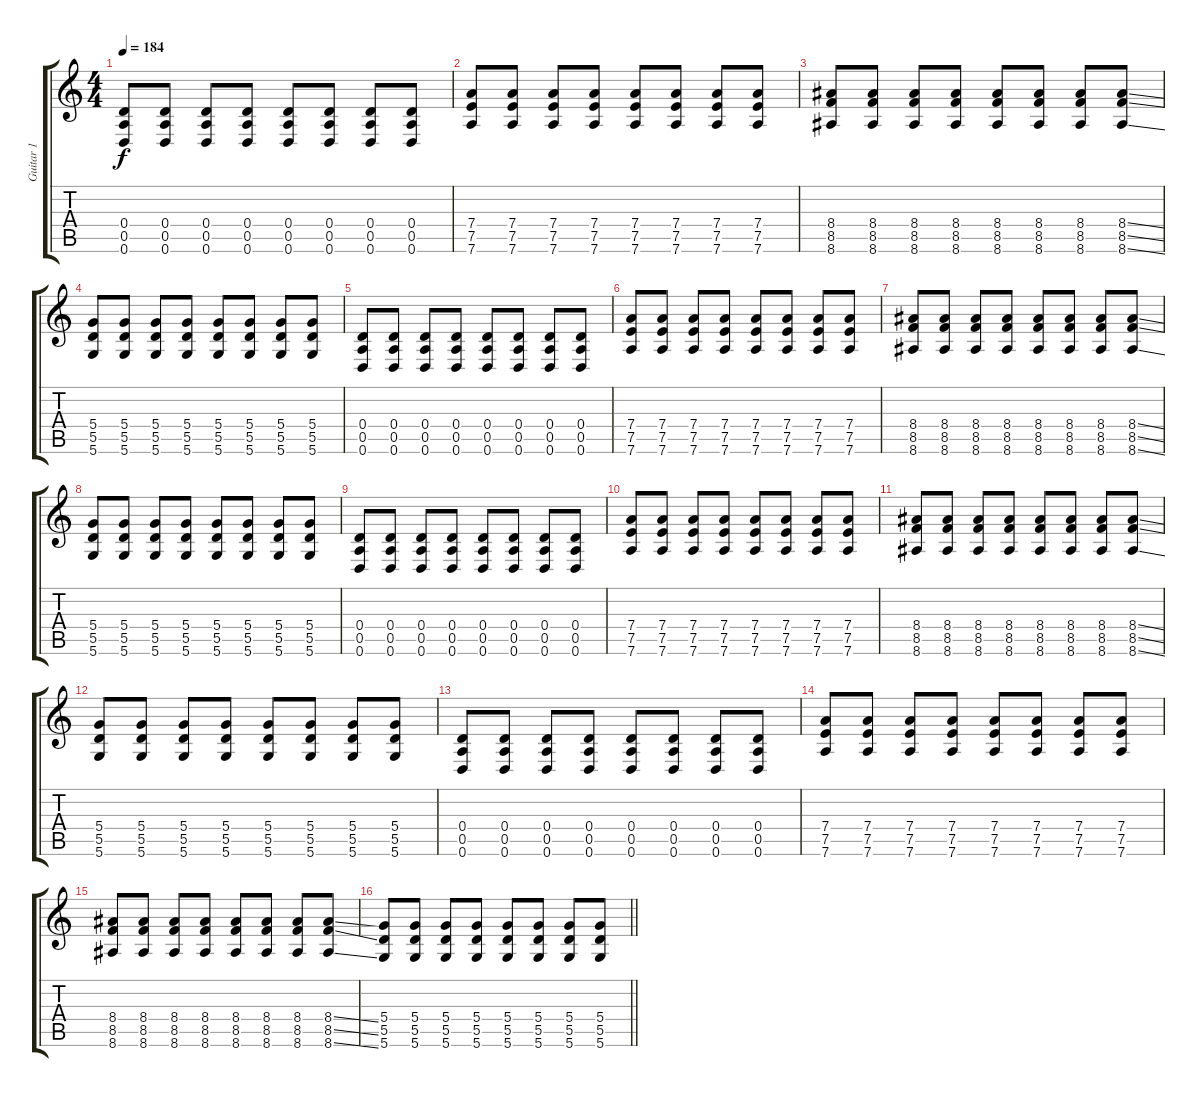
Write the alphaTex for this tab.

\track ("Guitar 1" "Guitar 1") {instrument distortionguitar}
\staff {score tabs}
\tuning (E4 B3 G3 D3 A2 D2) {hide}
\ts (4 4)
\tempo 184
\clef g2
\ks c
(0.4 0.5 0.6).8{dy f} (0.4 0.5 0.6).8 (0.4 0.5 0.6).8 (0.4 0.5 0.6).8 (0.4 0.5 0.6).8 (0.4 0.5 0.6).8 (0.4 0.5 0.6).8 (0.4 0.5 0.6).8 |
(7.4 7.5 7.6).8 (7.4 7.5 7.6).8 (7.4 7.5 7.6).8 (7.4 7.5 7.6).8 (7.4 7.5 7.6).8 (7.4 7.5 7.6).8 (7.4 7.5 7.6).8 (7.4 7.5 7.6).8 |
(8.4 8.5 8.6).8 (8.4 8.5 8.6).8 (8.4 8.5 8.6).8 (8.4 8.5 8.6).8 (8.4 8.5 8.6).8 (8.4 8.5 8.6).8 (8.4 8.5 8.6).8 (8.4{ss} 8.5{ss} 8.6{ss}).8 |
(5.4 5.5 5.6).8 (5.4 5.5 5.6).8 (5.4 5.5 5.6).8 (5.4 5.5 5.6).8 (5.4 5.5 5.6).8 (5.4 5.5 5.6).8 (5.4 5.5 5.6).8 (5.4 5.5 5.6).8 |
(0.4 0.5 0.6).8 (0.4 0.5 0.6).8 (0.4 0.5 0.6).8 (0.4 0.5 0.6).8 (0.4 0.5 0.6).8 (0.4 0.5 0.6).8 (0.4 0.5 0.6).8 (0.4 0.5 0.6).8 |
(7.4 7.5 7.6).8 (7.4 7.5 7.6).8 (7.4 7.5 7.6).8 (7.4 7.5 7.6).8 (7.4 7.5 7.6).8 (7.4 7.5 7.6).8 (7.4 7.5 7.6).8 (7.4 7.5 7.6).8 |
(8.4 8.5 8.6).8 (8.4 8.5 8.6).8 (8.4 8.5 8.6).8 (8.4 8.5 8.6).8 (8.4 8.5 8.6).8 (8.4 8.5 8.6).8 (8.4 8.5 8.6).8 (8.4{ss} 8.5{ss} 8.6{ss}).8 |
(5.4 5.5 5.6).8 (5.4 5.5 5.6).8 (5.4 5.5 5.6).8 (5.4 5.5 5.6).8 (5.4 5.5 5.6).8 (5.4 5.5 5.6).8 (5.4 5.5 5.6).8 (5.4 5.5 5.6).8 |
(0.4 0.5 0.6).8 (0.4 0.5 0.6).8 (0.4 0.5 0.6).8 (0.4 0.5 0.6).8 (0.4 0.5 0.6).8 (0.4 0.5 0.6).8 (0.4 0.5 0.6).8 (0.4 0.5 0.6).8 |
(7.4 7.5 7.6).8 (7.4 7.5 7.6).8 (7.4 7.5 7.6).8 (7.4 7.5 7.6).8 (7.4 7.5 7.6).8 (7.4 7.5 7.6).8 (7.4 7.5 7.6).8 (7.4 7.5 7.6).8 |
(8.4 8.5 8.6).8 (8.4 8.5 8.6).8 (8.4 8.5 8.6).8 (8.4 8.5 8.6).8 (8.4 8.5 8.6).8 (8.4 8.5 8.6).8 (8.4 8.5 8.6).8 (8.4{ss} 8.5{ss} 8.6{ss}).8 |
(5.4 5.5 5.6).8 (5.4 5.5 5.6).8 (5.4 5.5 5.6).8 (5.4 5.5 5.6).8 (5.4 5.5 5.6).8 (5.4 5.5 5.6).8 (5.4 5.5 5.6).8 (5.4 5.5 5.6).8 |
(0.4 0.5 0.6).8 (0.4 0.5 0.6).8 (0.4 0.5 0.6).8 (0.4 0.5 0.6).8 (0.4 0.5 0.6).8 (0.4 0.5 0.6).8 (0.4 0.5 0.6).8 (0.4 0.5 0.6).8 |
(7.4 7.5 7.6).8 (7.4 7.5 7.6).8 (7.4 7.5 7.6).8 (7.4 7.5 7.6).8 (7.4 7.5 7.6).8 (7.4 7.5 7.6).8 (7.4 7.5 7.6).8 (7.4 7.5 7.6).8 |
(8.4 8.5 8.6).8 (8.4 8.5 8.6).8 (8.4 8.5 8.6).8 (8.4 8.5 8.6).8 (8.4 8.5 8.6).8 (8.4 8.5 8.6).8 (8.4 8.5 8.6).8 (8.4{ss} 8.5{ss} 8.6{ss}).8 |
\barLineRight lightlight
(5.4 5.5 5.6).8 (5.4 5.5 5.6).8 (5.4 5.5 5.6).8 (5.4 5.5 5.6).8 (5.4 5.5 5.6).8 (5.4 5.5 5.6).8 (5.4 5.5 5.6).8 (5.4{ss} 5.5{ss} 5.6{ss}).8
